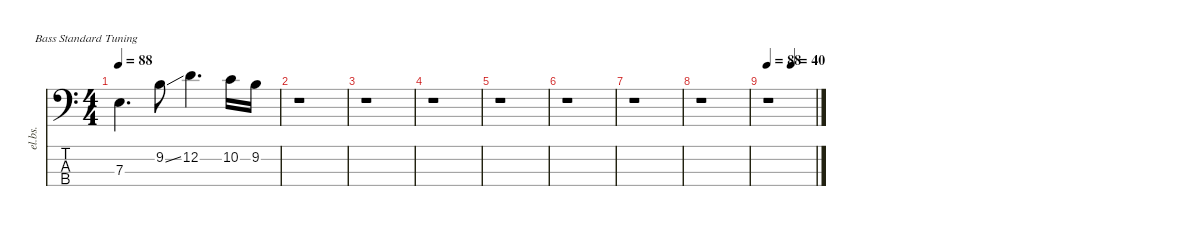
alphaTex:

\defaultSystemsLayout 4
\hideDynamics
\bracketExtendMode nobrackets
\otherSystemsTrackNameOrientation horizontal
\track ("Bass" "el.bs.") {instrument electricbassfinger}
\staff {score tabs}
\tuning (G2 D2 A1 E1)
\ts (4 4)
\tempo 88
\clef f4
\ks c
7.3.4{d dy f} 9.2{ss}.8 12.2.4{d} 10.2.16 9.2.16 |
r.1 |
r.1 |
r.1 |
r.1 |
r.1 |
r.1 |
r.1 |
\tempo 88
\tempo (40 0.5)
r.1
